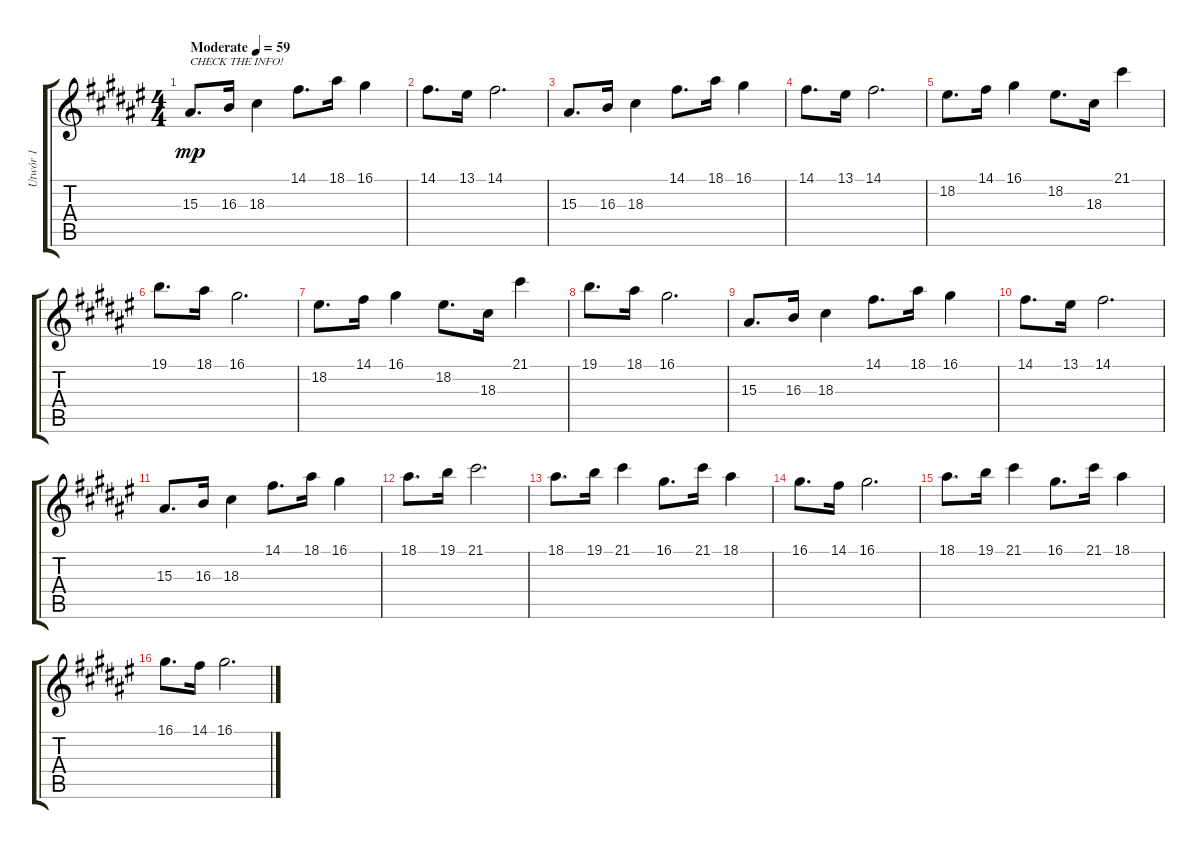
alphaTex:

\track ("Utwór 1" "Utwór 1") {instrument acousticgrandpiano}
\staff {score tabs}
\tuning (E4 B3 G3 D3 A2 E2) {hide}
\ts (4 4)
\tempo (59 "Moderate")
\clef g2
\ks d#minor
15.3.8{d txt "CHECK THE INFO!" dy mp instrument acousticgrandpiano} 16.3.16 18.3.4 14.1.8{d} 18.1.16 16.1.4 |
14.1.8{d} 13.1.16 14.1.2{d} |
15.3.8{d} 16.3.16 18.3.4 14.1.8{d} 18.1.16 16.1.4 |
14.1.8{d} 13.1.16 14.1.2{d} |
18.2.8{d} 14.1.16 16.1.4 18.2.8{d} 18.3.16 21.1.4 |
19.1.8{d} 18.1.16 16.1.2{d} |
18.2.8{d} 14.1.16 16.1.4 18.2.8{d} 18.3.16 21.1.4 |
19.1.8{d} 18.1.16 16.1.2{d} |
15.3.8{d} 16.3.16 18.3.4 14.1.8{d} 18.1.16 16.1.4 |
14.1.8{d} 13.1.16 14.1.2{d} |
15.3.8{d} 16.3.16 18.3.4 14.1.8{d} 18.1.16 16.1.4 |
18.1.8{d} 19.1.16 21.1.2{d} |
18.1.8{d} 19.1.16 21.1.4 16.1.8{d} 21.1.16 18.1.4 |
16.1.8{d} 14.1.16 16.1.2{d} |
18.1.8{d} 19.1.16 21.1.4 16.1.8{d} 21.1.16 18.1.4 |
16.1.8{d} 14.1.16 16.1.2{d}
